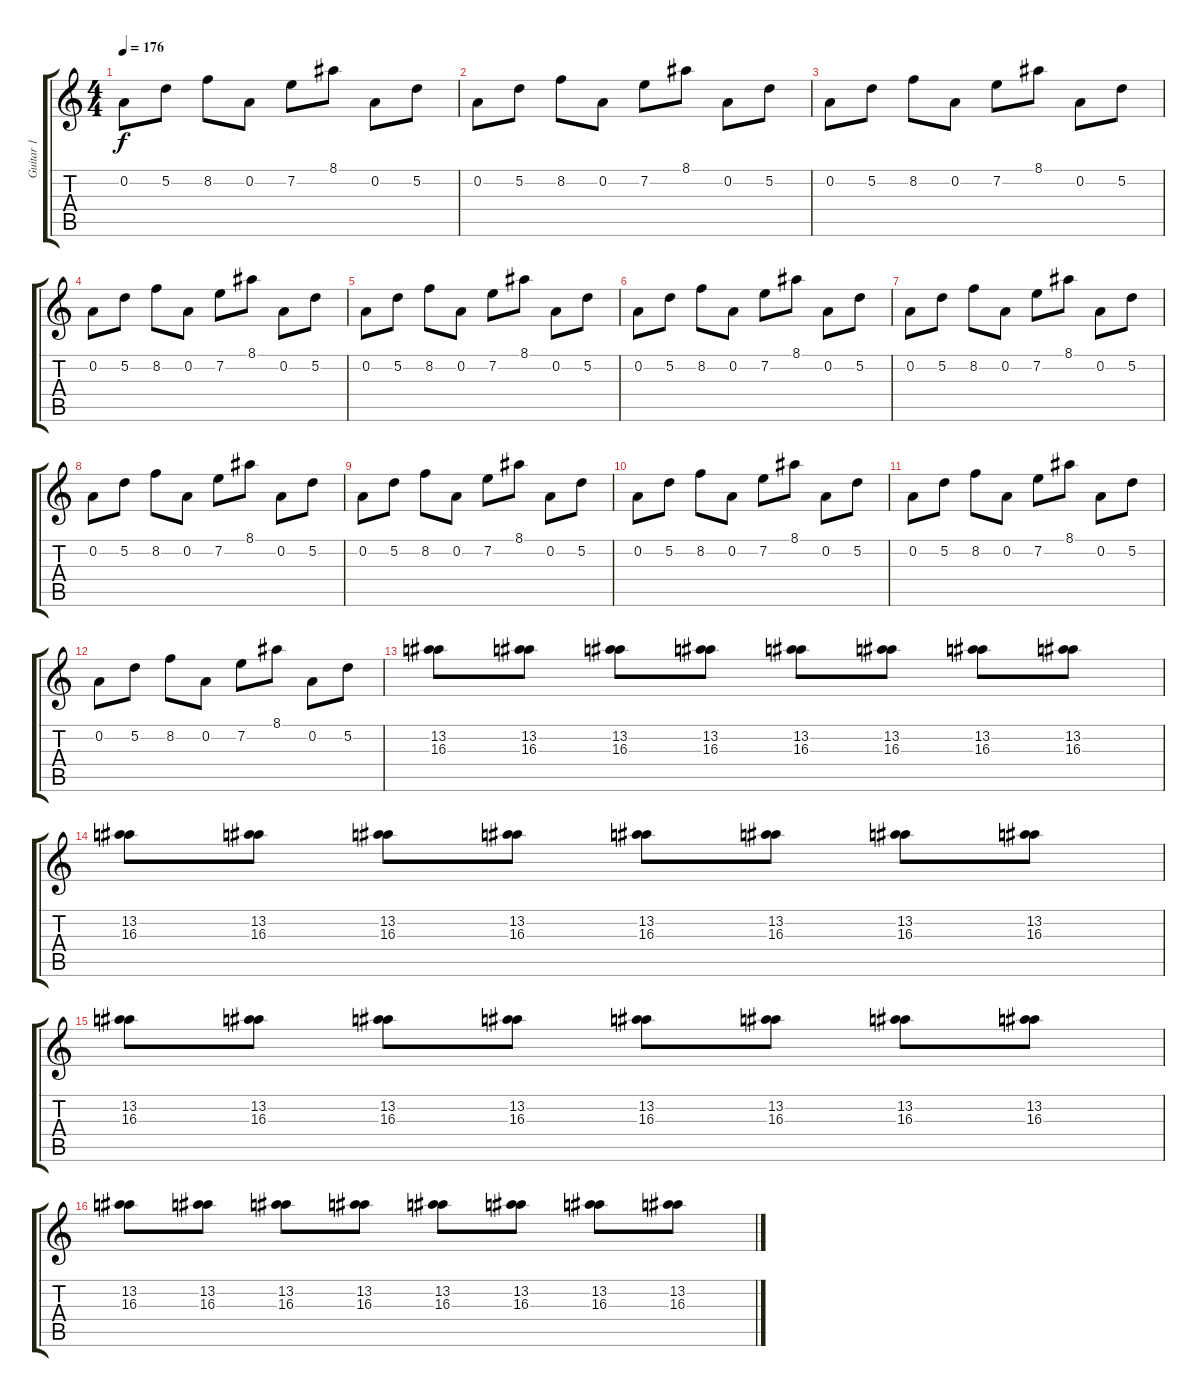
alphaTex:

\track ("Guitar 1" "Guitar 1") {instrument distortionguitar}
\staff {score tabs}
\tuning (D4 A3 F3 C3 G2 D2) {hide}
\ts (4 4)
\tempo 176
\clef g2
\ks c
0.2.8{dy f} 5.2.8 8.2.8 0.2.8 7.2.8 8.1.8 0.2.8 5.2.8 |
0.2.8 5.2.8 8.2.8 0.2.8 7.2.8 8.1.8 0.2.8 5.2.8 |
0.2.8 5.2.8 8.2.8 0.2.8 7.2.8 8.1.8 0.2.8 5.2.8 |
0.2.8 5.2.8 8.2.8 0.2.8 7.2.8 8.1.8 0.2.8 5.2.8 |
0.2.8 5.2.8 8.2.8 0.2.8 7.2.8 8.1.8 0.2.8 5.2.8 |
0.2.8 5.2.8 8.2.8 0.2.8 7.2.8 8.1.8 0.2.8 5.2.8 |
0.2.8 5.2.8 8.2.8 0.2.8 7.2.8 8.1.8 0.2.8 5.2.8 |
0.2.8 5.2.8 8.2.8 0.2.8 7.2.8 8.1.8 0.2.8 5.2.8 |
0.2.8 5.2.8 8.2.8 0.2.8 7.2.8 8.1.8 0.2.8 5.2.8 |
0.2.8 5.2.8 8.2.8 0.2.8 7.2.8 8.1.8 0.2.8 5.2.8 |
0.2.8 5.2.8 8.2.8 0.2.8 7.2.8 8.1.8 0.2.8 5.2.8 |
0.2.8 5.2.8 8.2.8 0.2.8 7.2.8 8.1.8 0.2.8 5.2.8 |
(13.2 16.3).8 (13.2 16.3).8 (13.2 16.3).8 (13.2 16.3).8 (13.2 16.3).8 (13.2 16.3).8 (13.2 16.3).8 (13.2 16.3).8 |
(13.2 16.3).8 (13.2 16.3).8 (13.2 16.3).8 (13.2 16.3).8 (13.2 16.3).8 (13.2 16.3).8 (13.2 16.3).8 (13.2 16.3).8 |
(13.2 16.3).8 (13.2 16.3).8 (13.2 16.3).8 (13.2 16.3).8 (13.2 16.3).8 (13.2 16.3).8 (13.2 16.3).8 (13.2 16.3).8 |
(13.2 16.3).8 (13.2 16.3).8 (13.2 16.3).8 (13.2 16.3).8 (13.2 16.3).8 (13.2 16.3).8 (13.2 16.3).8 (13.2 16.3).8
